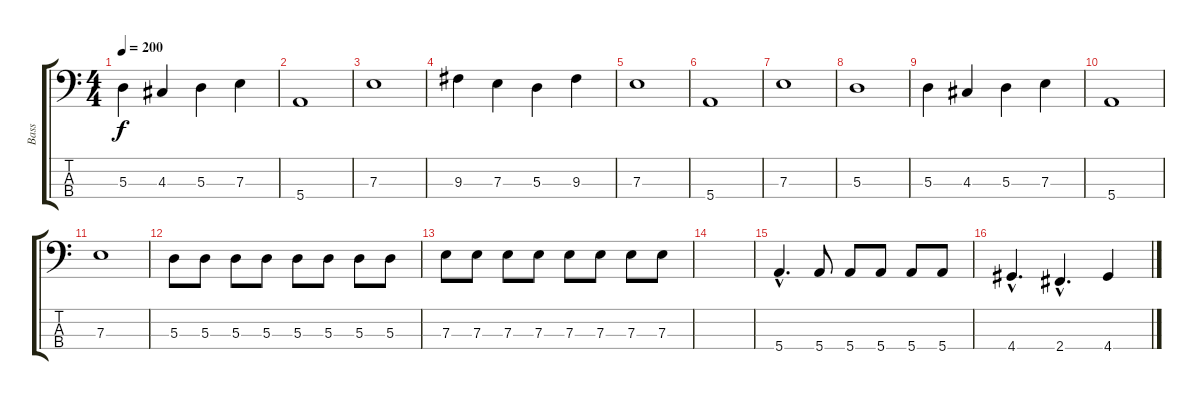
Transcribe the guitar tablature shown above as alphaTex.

\track ("Bass" "Bass") {instrument electricbassfinger}
\staff {score tabs}
\tuning (G2 D2 A1 E1) {hide}
\ts (4 4)
\tempo 200
\clef f4
\ks c
5.3.4{dy f} 4.3.4 5.3.4 7.3.4 |
5.4.1 |
7.3.1 |
9.3.4 7.3.4 5.3.4 9.3.4 |
7.3.1 |
5.4.1 |
7.3.1 |
5.3.1 |
5.3.4 4.3.4 5.3.4 7.3.4 |
5.4.1 |
7.3.1 |
5.3.8 5.3.8 5.3.8 5.3.8 5.3.8 5.3.8 5.3.8 5.3.8 |
7.3.8 7.3.8 7.3.8 7.3.8 7.3.8 7.3.8 7.3.8 7.3.8 |
|
5.4{hac}.4{d} 5.4.8 5.4.8 5.4.8 5.4.8 5.4.8 |
4.4{hac}.4{d} 2.4{hac}.4{d} 4.4.4
